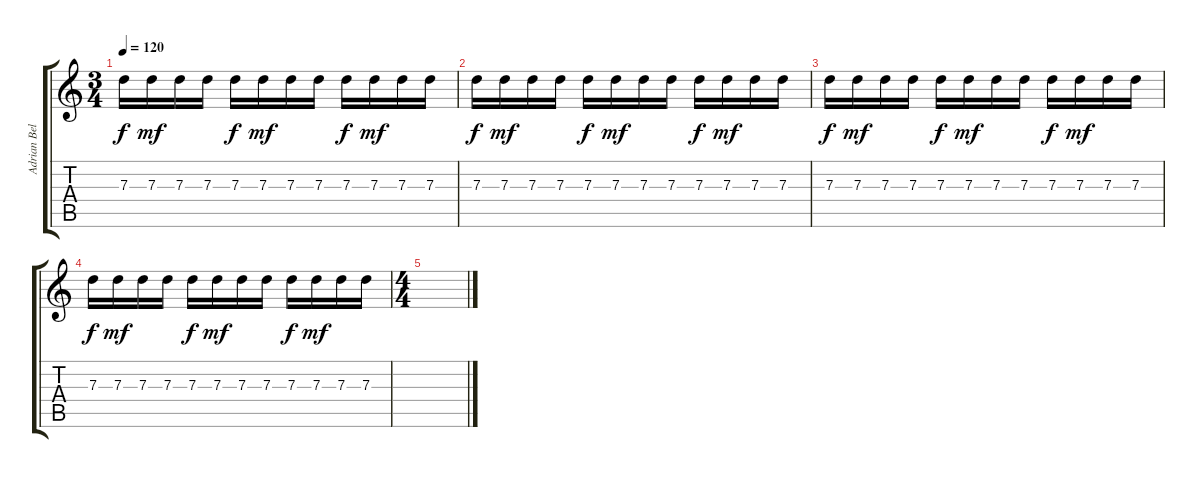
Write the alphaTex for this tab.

\track ("Adrian Belew (Guitar)" "Adrian Bel") {instrument distortionguitar}
\staff {score tabs}
\tuning (E4 B3 G3 D3 A2 E2) {hide}
\ts (3 4)
\tempo 120
\clef g2
\ks c
7.3.16{dy f} 7.3.16{dy mf} 7.3.16 7.3.16 7.3.16{dy f} 7.3.16{dy mf} 7.3.16 7.3.16 7.3.16{dy f} 7.3.16{dy mf} 7.3.16 7.3.16 |
7.3.16{dy f} 7.3.16{dy mf} 7.3.16 7.3.16 7.3.16{dy f} 7.3.16{dy mf} 7.3.16 7.3.16 7.3.16{dy f} 7.3.16{dy mf} 7.3.16 7.3.16 |
7.3.16{dy f} 7.3.16{dy mf} 7.3.16 7.3.16 7.3.16{dy f} 7.3.16{dy mf} 7.3.16 7.3.16 7.3.16{dy f} 7.3.16{dy mf} 7.3.16 7.3.16 |
7.3.16{dy f} 7.3.16{dy mf} 7.3.16 7.3.16 7.3.16{dy f} 7.3.16{dy mf} 7.3.16 7.3.16 7.3.16{dy f} 7.3.16{dy mf} 7.3.16 7.3.16 |
\ts (4 4)
